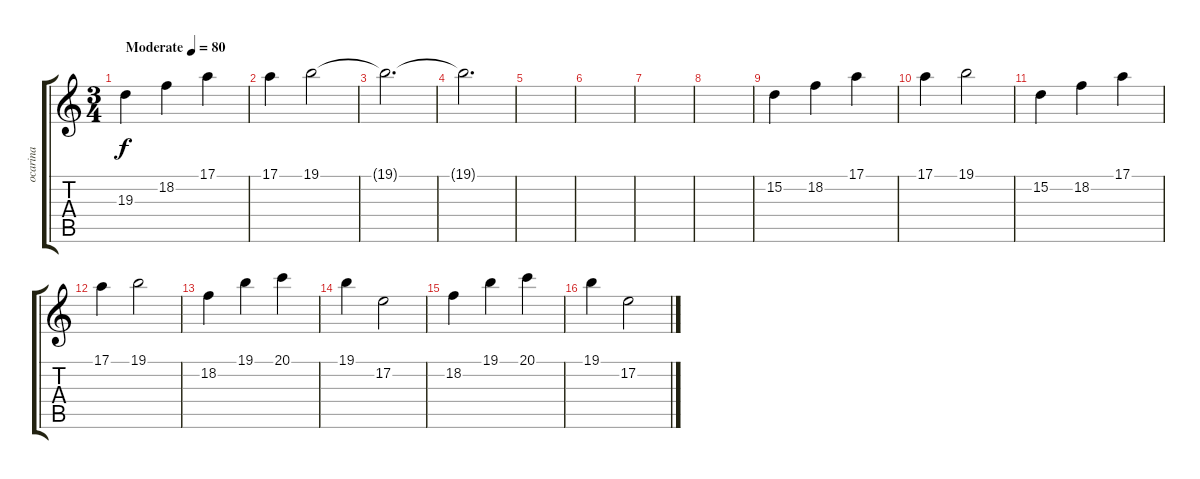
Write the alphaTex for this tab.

\track ("ocarina" "ocarina") {instrument ocarina}
\staff {score tabs}
\tuning (E4 B3 G3 D3 A2 E2) {hide}
\ts (3 4)
\tempo (80 "Moderate")
\clef g2
\ks c
19.3.4{dy f instrument ocarina} 18.2.4 17.1.4 |
17.1.4 19.1.2 |
19.1{t}.2{d} |
19.1{t}.2{d} |
|
|
|
|
15.2.4 18.2.4 17.1.4 |
17.1.4 19.1.2 |
15.2.4 18.2.4 17.1.4 |
17.1.4 19.1.2 |
18.2.4 19.1.4 20.1.4 |
19.1.4 17.2.2 |
18.2.4 19.1.4 20.1.4 |
19.1.4 17.2.2
